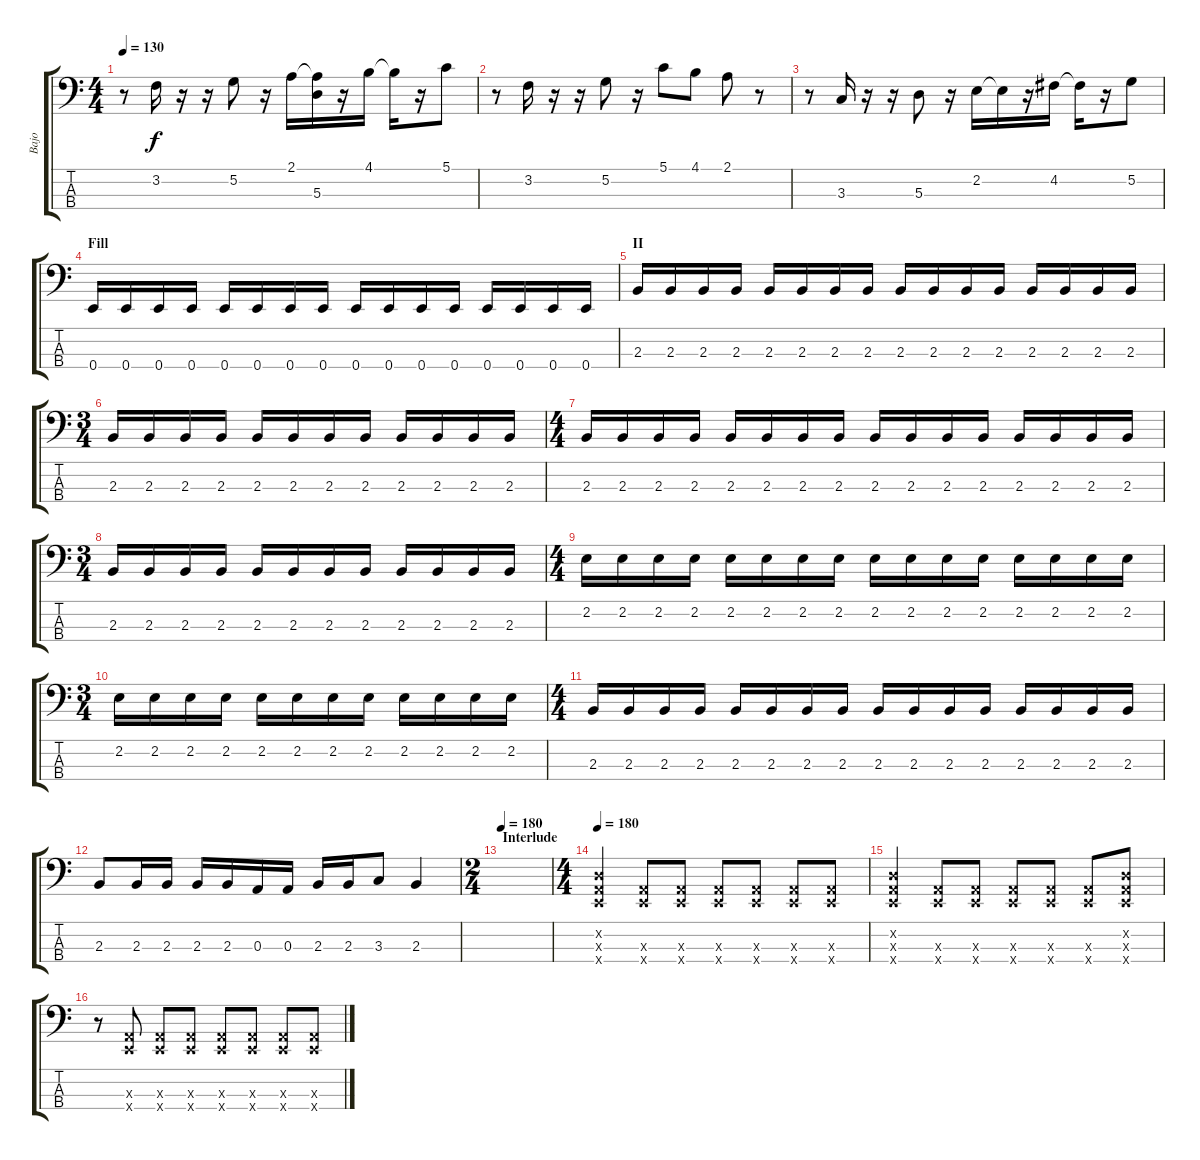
\track ("Bajo" "Bajo") {instrument slapbass1}
\staff {score tabs}
\tuning (G2 D2 A1 E1) {hide}
\ts (4 4)
\tempo 130
\clef f4
\ks c
r.8{dy f} 3.2.16 r.16 r.16 5.2.8 r.16 2.1.16 (2.1{t} 5.3{t}).16 r.16 4.1.16 4.1{t}.16 r.16 5.1.8 |
r.8 3.2.16 r.16 r.16 5.2.8 r.16 5.1.8 4.1.8 2.1.8 r.8 |
r.8 3.3.16 r.16 r.16 5.3.8 r.16 2.2.16 2.2{t}.16 r.16 4.2.16 4.2{t}.16 r.16 5.2.8 |
\section ("" "Fill")
0.4.16 0.4.16 0.4.16 0.4.16 0.4.16 0.4.16 0.4.16 0.4.16 0.4.16 0.4.16 0.4.16 0.4.16 0.4.16 0.4.16 0.4.16 0.4.16 |
\section ("" "II")
2.3.16 2.3.16 2.3.16 2.3.16 2.3.16 2.3.16 2.3.16 2.3.16 2.3.16 2.3.16 2.3.16 2.3.16 2.3.16 2.3.16 2.3.16 2.3.16 |
\ts (3 4)
2.3.16 2.3.16 2.3.16 2.3.16 2.3.16 2.3.16 2.3.16 2.3.16 2.3.16 2.3.16 2.3.16 2.3.16 |
\ts (4 4)
2.3.16 2.3.16 2.3.16 2.3.16 2.3.16 2.3.16 2.3.16 2.3.16 2.3.16 2.3.16 2.3.16 2.3.16 2.3.16 2.3.16 2.3.16 2.3.16 |
\ts (3 4)
2.3.16 2.3.16 2.3.16 2.3.16 2.3.16 2.3.16 2.3.16 2.3.16 2.3.16 2.3.16 2.3.16 2.3.16 |
\ts (4 4)
2.2.16 2.2.16 2.2.16 2.2.16 2.2.16 2.2.16 2.2.16 2.2.16 2.2.16 2.2.16 2.2.16 2.2.16 2.2.16 2.2.16 2.2.16 2.2.16 |
\ts (3 4)
2.2.16 2.2.16 2.2.16 2.2.16 2.2.16 2.2.16 2.2.16 2.2.16 2.2.16 2.2.16 2.2.16 2.2.16 |
\ts (4 4)
2.3.16 2.3.16 2.3.16 2.3.16 2.3.16 2.3.16 2.3.16 2.3.16 2.3.16 2.3.16 2.3.16 2.3.16 2.3.16 2.3.16 2.3.16 2.3.16 |
2.3.8 2.3.16 2.3.16 2.3.16 2.3.16 0.3.16 0.3.16 2.3.16 2.3.16 3.3.8 2.3.4 |
\ts (2 4)
\section ("" "Interlude")
\tempo 180
|
\ts (4 4)
\tempo 180
(0.2{x} 0.3{x} 0.4{x}).4 (0.3{x} 0.4{x}).8 (0.3{x} 0.4{x}).8 (0.3{x} 0.4{x}).8 (0.3{x} 0.4{x}).8 (0.3{x} 0.4{x}).8 (0.3{x} 0.4{x}).8 |
(0.2{x} 0.3{x} 0.4{x}).4 (0.3{x} 0.4{x}).8 (0.3{x} 0.4{x}).8 (0.3{x} 0.4{x}).8 (0.3{x} 0.4{x}).8 (0.3{x} 0.4{x}).8 (0.2{x} 0.3{x} 0.4{x}).8 |
r.8 (0.3{x} 0.4{x}).8 (0.3{x} 0.4{x}).8 (0.3{x} 0.4{x}).8 (0.3{x} 0.4{x}).8 (0.3{x} 0.4{x}).8 (0.3{x} 0.4{x}).8 (0.3{x} 0.4{x}).8
